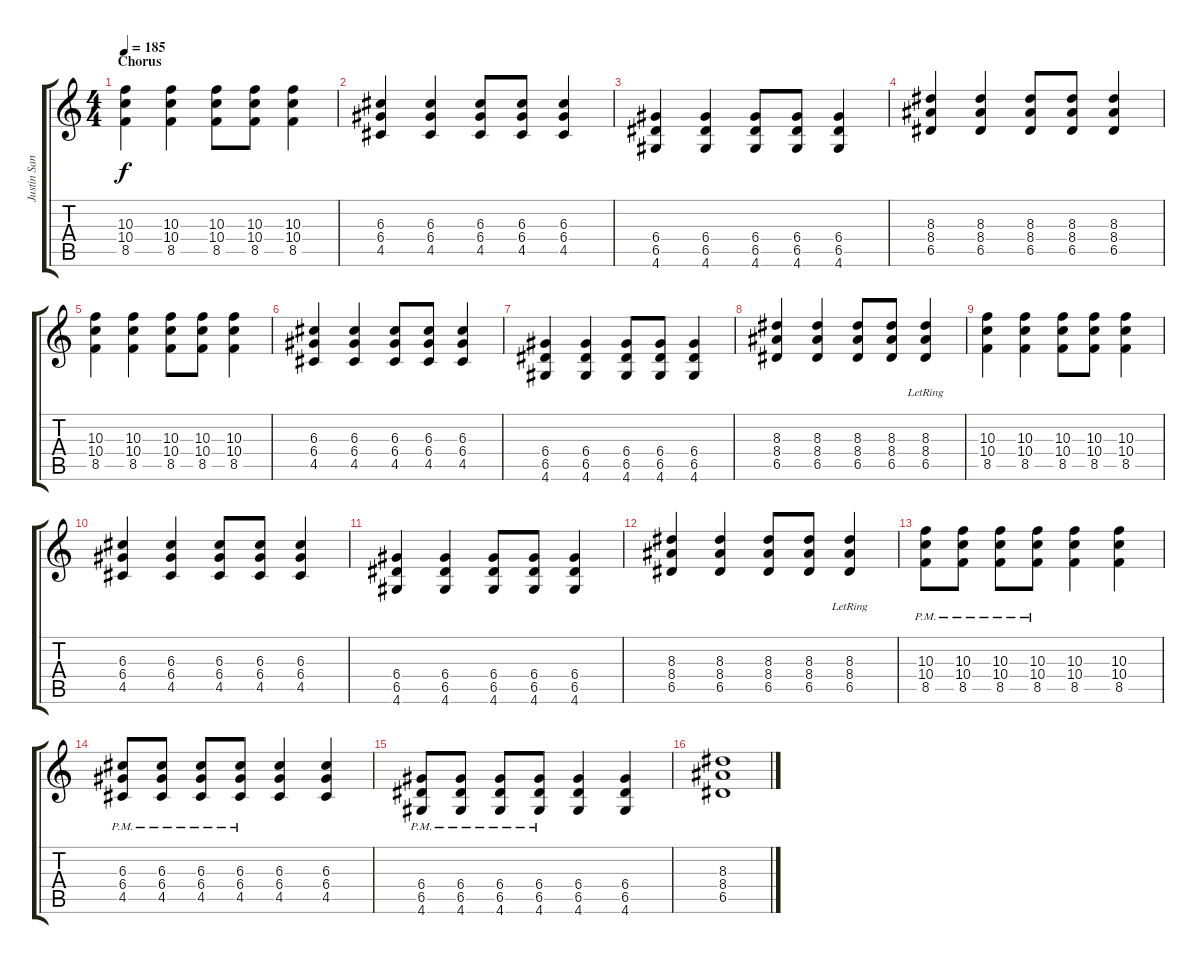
\track ("Justin Sane" "Justin San") {instrument distortionguitar}
\staff {score tabs}
\tuning (E4 B3 G3 D3 A2 E2) {hide}
\ts (4 4)
\section ("" "Chorus")
\tempo 185
\clef g2
\ks c
(10.3 10.4 8.5).4{dy f} (10.3 10.4 8.5).4 (10.3 10.4 8.5).8 (10.3 10.4 8.5).8 (10.3 10.4 8.5).4 |
(6.3 6.4 4.5).4 (6.3 6.4 4.5).4 (6.3 6.4 4.5).8 (6.3 6.4 4.5).8 (6.3 6.4 4.5).4 |
(6.4 6.5 4.6).4 (6.4 6.5 4.6).4 (6.4 6.5 4.6).8 (6.4 6.5 4.6).8 (6.4 6.5 4.6).4 |
(8.3 8.4 6.5).4 (8.3 8.4 6.5).4 (8.3 8.4 6.5).8 (8.3 8.4 6.5).8 (8.3 8.4 6.5).4 |
(10.3 10.4 8.5).4 (10.3 10.4 8.5).4 (10.3 10.4 8.5).8 (10.3 10.4 8.5).8 (10.3 10.4 8.5).4 |
(6.3 6.4 4.5).4 (6.3 6.4 4.5).4 (6.3 6.4 4.5).8 (6.3 6.4 4.5).8 (6.3 6.4 4.5).4 |
(6.4 6.5 4.6).4 (6.4 6.5 4.6).4 (6.4 6.5 4.6).8 (6.4 6.5 4.6).8 (6.4 6.5 4.6).4 |
(8.3 8.4 6.5).4 (8.3 8.4 6.5).4 (8.3 8.4 6.5).8 (8.3 8.4 6.5).8 (8.3 8.4{lr} 6.5{lr}).4 |
(10.3 10.4 8.5).4 (10.3 10.4 8.5).4 (10.3 10.4 8.5).8 (10.3 10.4 8.5).8 (10.3 10.4 8.5).4 |
(6.3 6.4 4.5).4 (6.3 6.4 4.5).4 (6.3 6.4 4.5).8 (6.3 6.4 4.5).8 (6.3 6.4 4.5).4 |
(6.4 6.5 4.6).4 (6.4 6.5 4.6).4 (6.4 6.5 4.6).8 (6.4 6.5 4.6).8 (6.4 6.5 4.6).4 |
(8.3 8.4 6.5).4 (8.3 8.4 6.5).4 (8.3 8.4 6.5).8 (8.3 8.4 6.5).8 (8.3 8.4{lr} 6.5{lr}).4 |
(10.3{pm} 10.4{pm} 8.5{pm}).8 (10.3{pm} 10.4{pm} 8.5{pm}).8 (10.3{pm} 10.4{pm} 8.5{pm}).8 (10.3{pm} 10.4{pm} 8.5{pm}).8 (10.3 10.4 8.5).4 (10.3 10.4 8.5).4 |
(6.3{pm} 6.4{pm} 4.5{pm}).8 (6.3{pm} 6.4{pm} 4.5{pm}).8 (6.3{pm} 6.4{pm} 4.5{pm}).8 (6.3{pm} 6.4{pm} 4.5{pm}).8 (6.3 6.4 4.5).4 (6.3 6.4 4.5).4 |
(6.4{pm} 6.5{pm} 4.6{pm}).8 (6.4{pm} 6.5{pm} 4.6{pm}).8 (6.4{pm} 6.5{pm} 4.6{pm}).8 (6.4{pm} 6.5{pm} 4.6{pm}).8 (6.4 6.5 4.6).4 (6.4 6.5 4.6).4 |
(8.3 8.4 6.5).1
